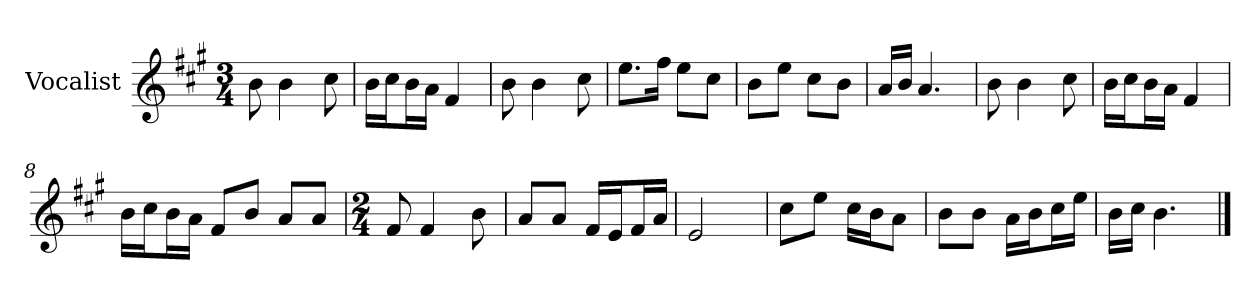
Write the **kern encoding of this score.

**kern
*part1
*staff1
*I"Vocalist
*k[f#c#g#]
*A:
*M3/4
=
8b
4b
8cc#
=1
16bLL
16cc#J
16bL
16aJJ
4f#
=2
8b
4b
8cc#
=3
8.eeL
16ff#Jk
8eeL
8cc#J
=4
8bL
8eeJ
8cc#L
8bJ
=5
16aLL
16bJJ
4.a
=6
8b
4b
8cc#
=7
16bLL
16cc#J
16bL
16aJJ
4f#
=8
16bLL
16cc#J
16bL
16aJJ
8f#L
8bJ
8aL
8aJ
=9
*M2/4
8f#
4f#
8b
=10
8aL
8aJ
16f#LL
16eJ
16f#L
16aJJ
=11
2e
=12
8cc#L
8eeJ
16cc#LL
16bJ
8aJ
=13
8bL
8bJ
16aLL
16bJ
16cc#L
16eeJJ
=14
16bLL
16cc#JJ
4.b
==
*-
